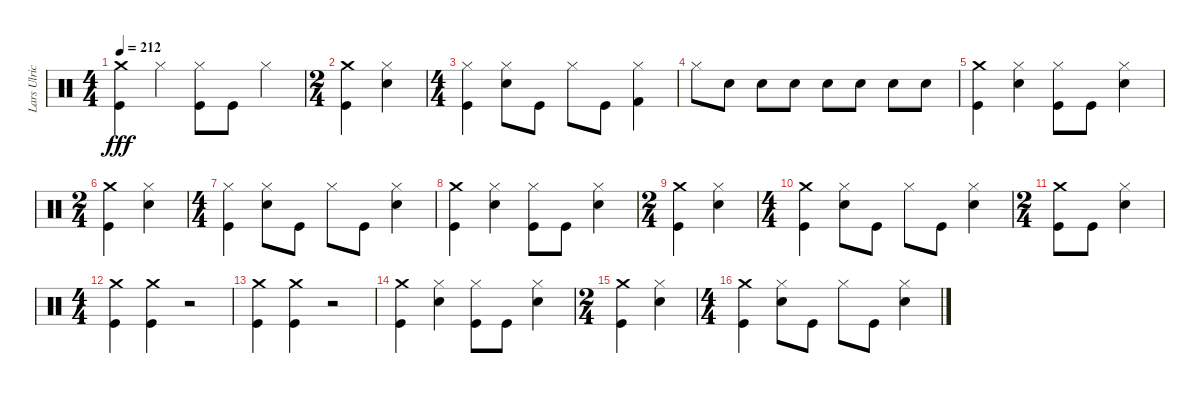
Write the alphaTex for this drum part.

\track ("Lars Ulrich" "Lars Ulric") {instrument percussion}
\staff {score}
\articulation defaults
\ts (4 4)
\tempo 212
\clef neutral
\ks c
("Kick (hit)" "Crash medium (hit)").4{dy fff} "Hi-Hat (closed)".4 ("Hi-Hat (closed)" "Kick (hit)").8 "Kick (hit)".8 "Hi-Hat (closed)".4 |
\ts (2 4)
("Kick (hit)" "Crash medium (hit)").4 ("Snare (hit) 2" "Hi-Hat (closed)").4 |
\ts (4 4)
("Kick (hit)" "Hi-Hat (closed)").4 ("Snare (hit) 2" "Hi-Hat (closed)").8 "Kick (hit)".8 "Hi-Hat (closed)".8 "Kick (hit)".8 ("Kick (hit) 2" "Hi-Hat (closed)").4 |
"Hi-Hat (closed)".8 "Snare (hit) 2".8 "Snare (hit) 2".8 "Snare (hit) 2".8 "Snare (hit) 2".8 "Snare (hit) 2".8 "Snare (hit) 2".8 "Snare (hit) 2".8 |
("Crash medium (hit)" "Kick (hit)").4 ("Hi-Hat (closed)" "Snare (hit) 2").4 ("Hi-Hat (closed)" "Kick (hit)").8 "Kick (hit)".8 ("Snare (hit) 2" "Hi-Hat (closed)").4 |
\ts (2 4)
("Kick (hit)" "Crash medium (hit)").4 ("Snare (hit) 2" "Hi-Hat (closed)").4 |
\ts (4 4)
("Kick (hit)" "Hi-Hat (closed)").4 ("Hi-Hat (closed)" "Snare (hit) 2").8 "Kick (hit)".8 "Hi-Hat (closed)".8 "Kick (hit)".8 ("Snare (hit) 2" "Hi-Hat (closed)").4 |
("Kick (hit)" "Crash medium (hit)").4 ("Snare (hit) 2" "Hi-Hat (closed)").4 ("Kick (hit)" "Hi-Hat (closed)").8 "Kick (hit)".8 ("Snare (hit) 2" "Hi-Hat (closed)").4 |
\ts (2 4)
("Kick (hit)" "Crash medium (hit)").4 ("Snare (hit) 2" "Hi-Hat (closed)").4 |
\ts (4 4)
("Kick (hit)" "Crash medium (hit)").4 ("Snare (hit) 2" "Hi-Hat (closed)").8 "Kick (hit)".8 "Hi-Hat (closed)".8 "Kick (hit)".8 ("Hi-Hat (closed)" "Snare (hit) 2").4 |
\ts (2 4)
("Kick (hit)" "Crash medium (hit)").8 "Kick (hit)".8 ("Snare (hit) 2" "Hi-Hat (closed)").4 |
\ts (4 4)
("Kick (hit)" "Crash medium (hit)").4 ("Kick (hit)" "Crash medium (hit)").4 r.2 |
("Kick (hit)" "Crash medium (hit)").4 ("Crash medium (hit)" "Kick (hit)").4 r.2 |
("Kick (hit)" "Crash medium (hit)").4 ("Snare (hit) 2" "Hi-Hat (closed)").4 ("Kick (hit)" "Hi-Hat (closed)").8 "Kick (hit)".8 ("Snare (hit) 2" "Hi-Hat (closed)").4 |
\ts (2 4)
("Kick (hit)" "Crash medium (hit)").4 ("Hi-Hat (closed)" "Snare (hit) 2").4 |
\ts (4 4)
("Kick (hit)" "Crash medium (hit)").4 ("Snare (hit) 2" "Hi-Hat (closed)").8 "Kick (hit)".8 "Hi-Hat (closed)".8 "Kick (hit)".8 ("Snare (hit) 2" "Hi-Hat (closed)").4
